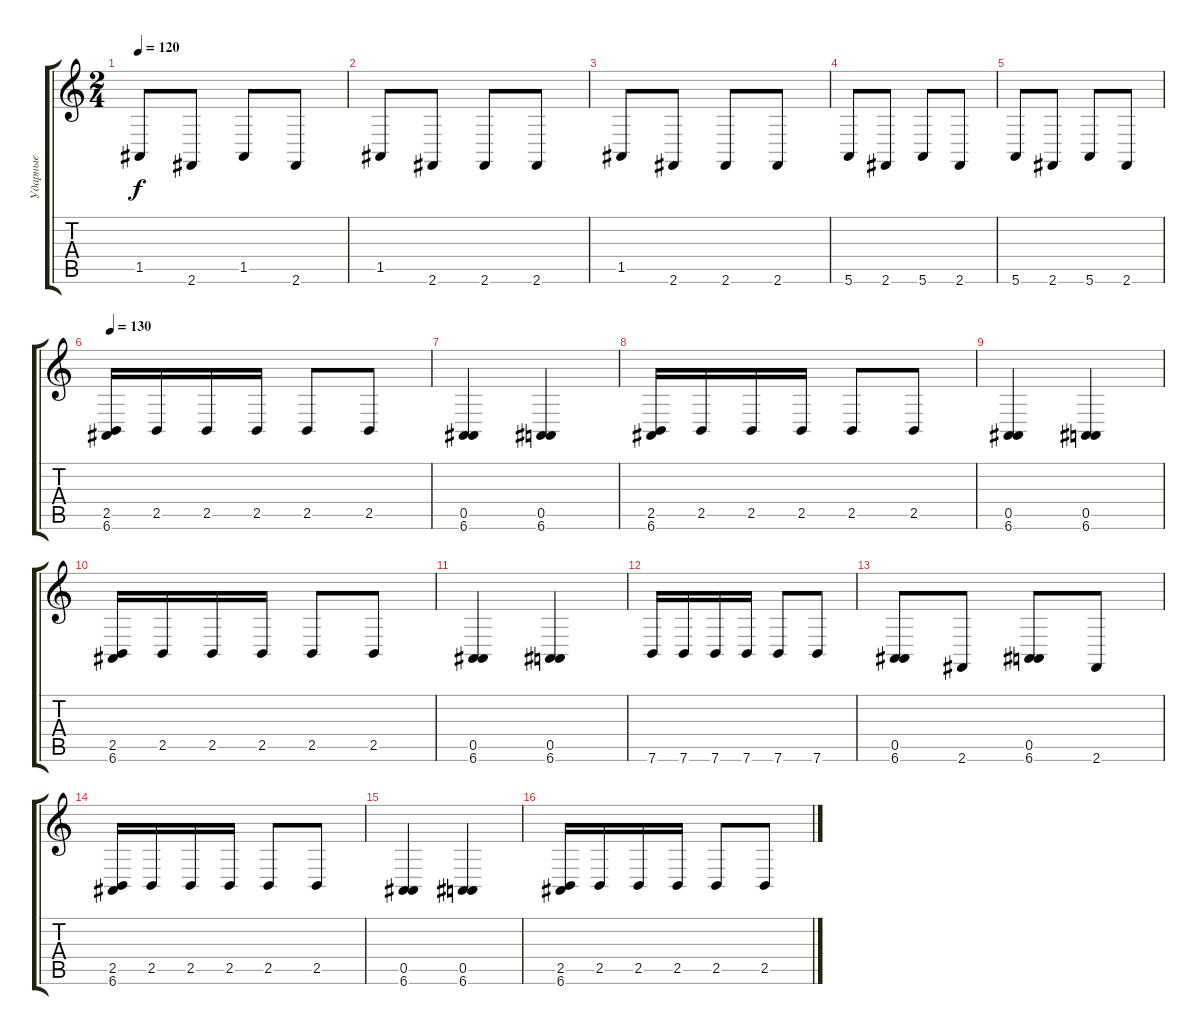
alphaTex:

\track ("Ударные" "Ударные") {instrument acousticgrandpiano}
\staff {score tabs}
\tuning (E4 B3 G3 D3 A2 E2) {hide}
\ts (2 4)
\tempo 120
\clef g2
\ks c
1.5.8{dy f} 2.6.8 1.5.8 2.6.8 |
1.5.8 2.6.8 2.6.8 2.6.8 |
1.5.8 2.6.8 2.6.8 2.6.8 |
5.6.8 2.6.8 5.6.8 2.6.8 |
5.6.8 2.6.8 5.6.8 2.6.8 |
\tempo 130
(2.5 6.6).16 2.5.16 2.5.16 2.5.16 2.5.8 2.5.8 |
(0.5 6.6).4 (0.5 6.6).4 |
(2.5 6.6).16 2.5.16 2.5.16 2.5.16 2.5.8 2.5.8 |
(0.5 6.6).4 (0.5 6.6).4 |
(2.5 6.6).16 2.5.16 2.5.16 2.5.16 2.5.8 2.5.8 |
(0.5 6.6).4 (0.5 6.6).4 |
7.6.16 7.6.16 7.6.16 7.6.16 7.6.8 7.6.8 |
(0.5 6.6).8 2.6.8 (0.5 6.6).8 2.6.8 |
(2.5 6.6).16 2.5.16 2.5.16 2.5.16 2.5.8 2.5.8 |
(0.5 6.6).4 (0.5 6.6).4 |
(2.5 6.6).16 2.5.16 2.5.16 2.5.16 2.5.8 2.5.8
